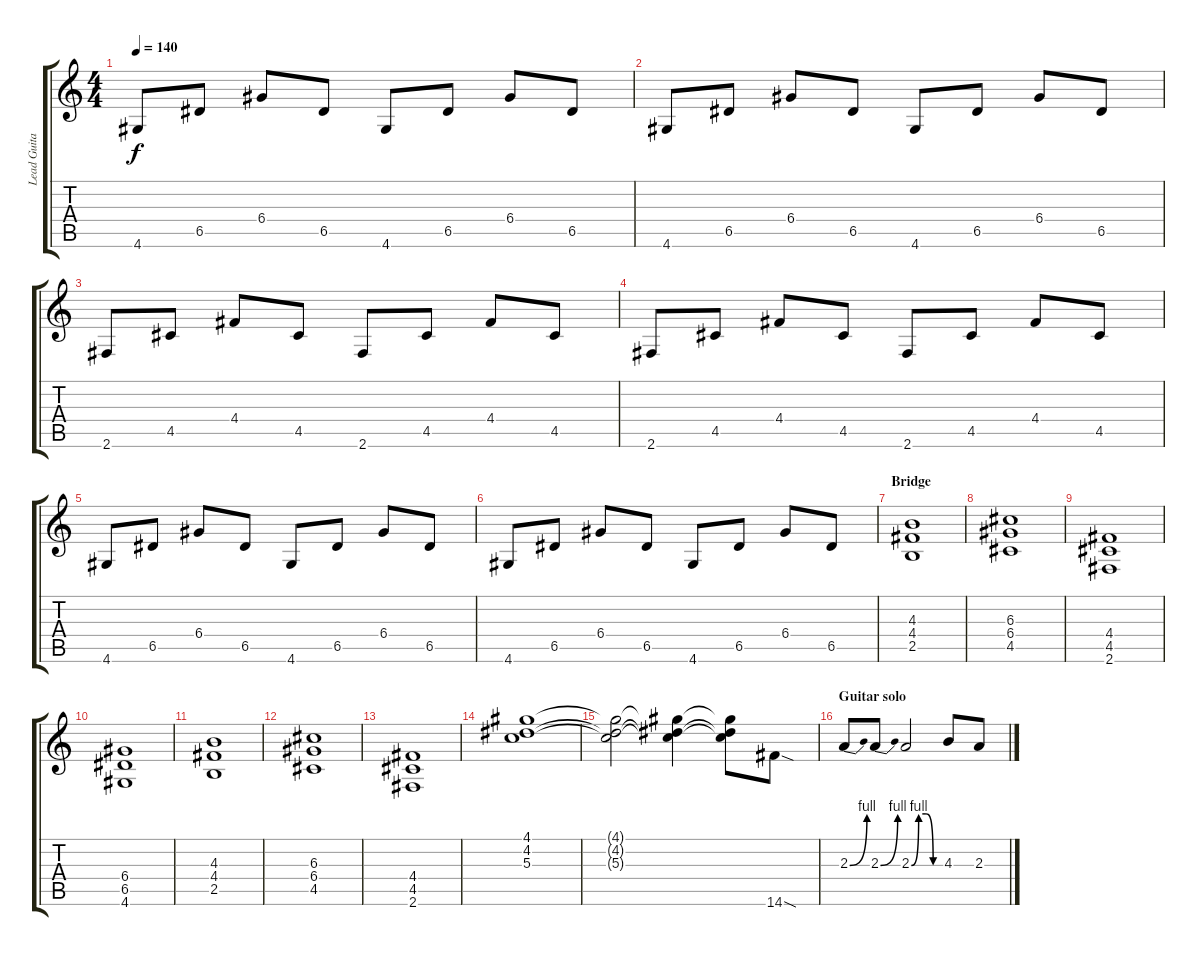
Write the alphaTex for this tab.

\track ("Lead Guitar" "Lead Guita") {instrument distortionguitar}
\staff {score tabs}
\tuning (E4 B3 G3 D3 A2 E2) {hide}
\ts (4 4)
\tempo 140
\clef g2
\ks c
4.6.8{dy f} 6.5.8 6.4.8 6.5.8 4.6.8 6.5.8 6.4.8 6.5.8 |
4.6.8 6.5.8 6.4.8 6.5.8 4.6.8 6.5.8 6.4.8 6.5.8 |
2.6.8{volume 13} 4.5.8 4.4.8 4.5.8 2.6.8 4.5.8 4.4.8 4.5.8 |
2.6.8 4.5.8 4.4.8 4.5.8 2.6.8 4.5.8 4.4.8 4.5.8 |
4.6.8 6.5.8 6.4.8 6.5.8 4.6.8 6.5.8 6.4.8 6.5.8 |
4.6.8 6.5.8 6.4.8 6.5.8 4.6.8 6.5.8 6.4.8 6.5.8 |
\section ("" "Bridge")
(4.3 4.4 2.5).1 |
(6.3 6.4 4.5).1 |
(4.4 4.5 2.6).1 |
(6.4 6.5 4.6).1 |
(4.3 4.4 2.5).1 |
(6.3 6.4 4.5).1 |
(4.4 4.5 2.6).1 |
(4.1 4.2 5.3).1 |
(4.1{t} 4.2{t} 5.3{t}).2 (4.1{t} 4.2{t} 5.3{t}).4 (4.1{t} 4.2{t} 5.3{t}).8 14.6{sod}.8{volume 16} |
\section ("" "Guitar solo")
2.3{be (bend 0 0 60 4)}.8{volume 16} 2.3{be (bend 0 0 60 4)}.8 2.3{be (custom 0 0 15 4 30 4 45 0 60 0)}.2 4.3.8 2.3.8
